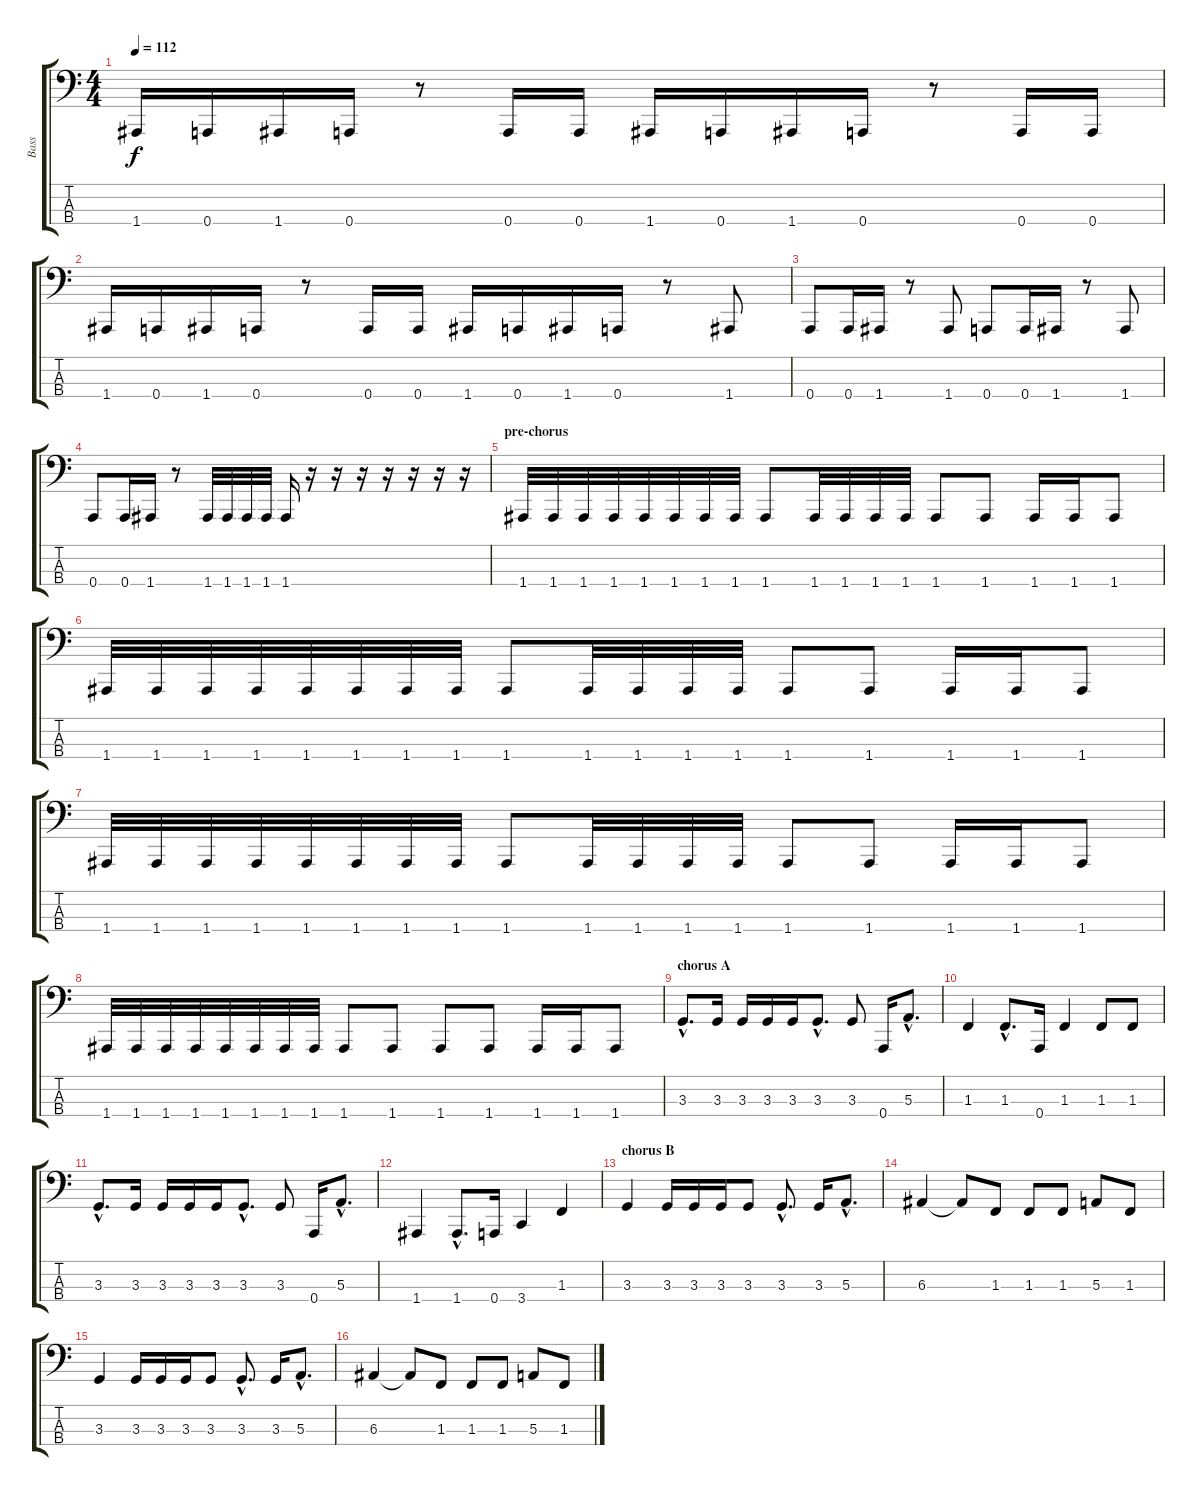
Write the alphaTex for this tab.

\track ("Bass" "Bass") {instrument electricbasspick}
\staff {score tabs}
\tuning (D2 A1 E1 A0) {hide}
\ts (4 4)
\tempo 112
\clef f4
\ks c
1.4.16{dy f} 0.4.16 1.4.16 0.4.16 r.8 0.4.16 0.4.16 1.4.16 0.4.16 1.4.16 0.4.16 r.8 0.4.16 0.4.16 |
1.4.16 0.4.16 1.4.16 0.4.16 r.8 0.4.16 0.4.16 1.4.16 0.4.16 1.4.16 0.4.16 r.8 1.4.8 |
0.4.8 0.4.16 1.4.16 r.8 1.4.8 0.4.8 0.4.16 1.4.16 r.8 1.4.8 |
0.4.8 0.4.16 1.4.16 r.8 1.4.32 1.4.32 1.4.32 1.4.32 1.4.16 r.16 r.16 r.16 r.16 r.16 r.16 r.16 |
\section ("" "pre-chorus")
1.4.32 1.4.32 1.4.32 1.4.32 1.4.32 1.4.32 1.4.32 1.4.32 1.4.8 1.4.32 1.4.32 1.4.32 1.4.32 1.4.8 1.4.8 1.4.16 1.4.16 1.4.8 |
1.4.32 1.4.32 1.4.32 1.4.32 1.4.32 1.4.32 1.4.32 1.4.32 1.4.8 1.4.32 1.4.32 1.4.32 1.4.32 1.4.8 1.4.8 1.4.16 1.4.16 1.4.8 |
1.4.32 1.4.32 1.4.32 1.4.32 1.4.32 1.4.32 1.4.32 1.4.32 1.4.8 1.4.32 1.4.32 1.4.32 1.4.32 1.4.8 1.4.8 1.4.16 1.4.16 1.4.8 |
1.4.32 1.4.32 1.4.32 1.4.32 1.4.32 1.4.32 1.4.32 1.4.32 1.4.8 1.4.8 1.4.8 1.4.8 1.4.16 1.4.16 1.4.8 |
\section ("" "chorus A")
3.3{hac}.8{d} 3.3.16 3.3.16 3.3.16 3.3.16 3.3{hac}.8{d} 3.3.8 0.4.16 5.3{hac}.8{d} |
1.3.4 1.3{hac}.8{d} 0.4.16 1.3.4 1.3.8 1.3.8 |
3.3{hac}.8{d} 3.3.16 3.3.16 3.3.16 3.3.16 3.3{hac}.8{d} 3.3.8 0.4.16 5.3{hac}.8{d} |
1.4.4 1.4{hac}.8{d} 0.4.16 3.4.4 1.3.4 |
\section ("" "chorus B")
3.3.4 3.3.16 3.3.16 3.3.16 3.3.8 3.3{hac}.8{d} 3.3.16 5.3{hac}.8{d} |
6.3.4 6.3{t}.8 1.3.8 1.3.8 1.3.8 5.3.8 1.3.8 |
3.3.4 3.3.16 3.3.16 3.3.16 3.3.8 3.3{hac}.8{d} 3.3.16 5.3{hac}.8{d} |
6.3.4 6.3{t}.8 1.3.8 1.3.8 1.3.8 5.3.8 1.3.8
